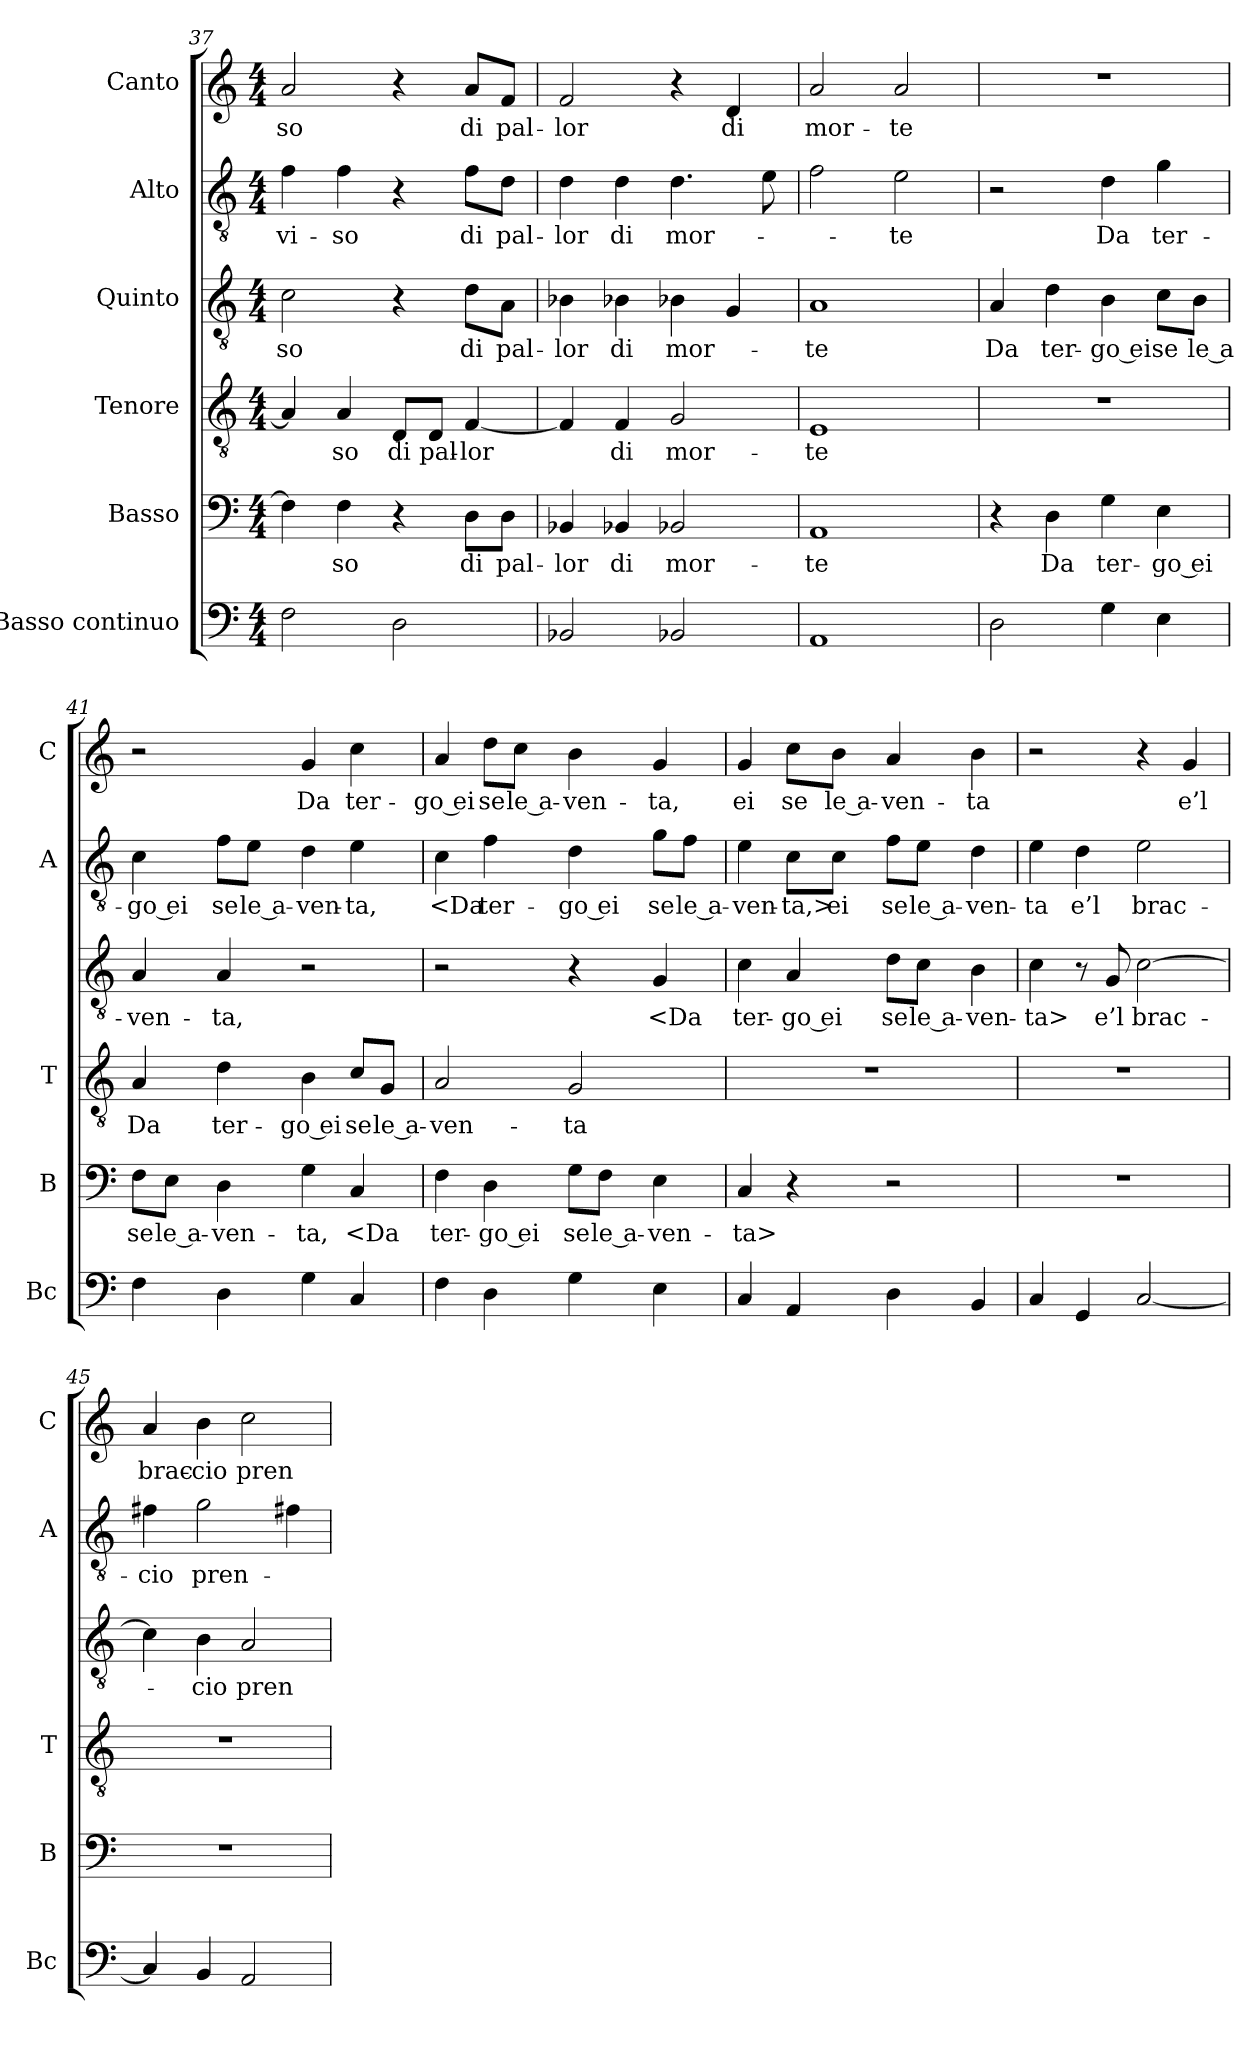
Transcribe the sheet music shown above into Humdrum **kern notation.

**kern	**kern	**text	**kern	**text	**kern	**text	**kern	**text	**kern	**text
*part6	*part5	*part5	*part4	*part4	*part3	*part3	*part2	*part2	*part1	*part1
*staff6	*staff5	*staff5	*staff4	*staff4	*staff3	*staff3	*staff2	*staff2	*staff1	*staff1
*I"Basso continuo	*I"Basso	*	*I"Tenore	*	*I"Quinto	*	*I"Alto	*	*I"Canto	*
*I'Bc	*I'B	*	*I'T	*	*	*	*I'A	*	*I'C	*
*clefF4	*clefF4	*	*clefGv2	*	*clefGv2	*	*clefGv2	*	*clefG2	*
*k[]	*k[]	*	*k[]	*	*k[]	*	*k[]	*	*k[]	*
*C:	*C:	*	*C:	*	*C:	*	*C:	*	*C:	*
*M4/4	*M4/4	*	*M4/4	*	*M4/4	*	*M4/4	*	*M4/4	*
=37	=37	=37	=37	=37	=37	=37	=37	=37	=37	=37
2F	4F]	.	4A]	.	2c	-so	4f	vi-	2a	-so
.	4F	-so	4A	-so	.	.	4f	-so	.	.
2D	4r	.	8D/L	di	4r	.	4r	.	4r	.
.	.	.	8D/J	pal-	.	.	.	.	.	.
.	8D\L	di	[4F	-lor	8d\L	di	8f\L	di	8a/L	di
.	8D\J	pal-	.	.	8A\J	pal-	8d\J	pal-	8f/J	pal-
=38	=38	=38	=38	=38	=38	=38	=38	=38	=38	=38
2BB-X	4BB-X	-lor	4F]	.	4B-X	-lor	4d	-lor	2f	-lor
.	4BB-X	di	4F	di	4B-X	di	4d	di	.	.
2BB-X	2BB-X	mor-	2G	mor-	4B-X	mor-	4.d	mor-	4r	.
.	.	.	.	.	4G	.	.	.	4d	di
.	.	.	.	.	.	.	8e	.	.	.
=39	=39	=39	=39	=39	=39	=39	=39	=39	=39	=39
1AA	1AA	-te	1E	-te	1A	-te	2f	.	2a	mor-
.	.	.	.	.	.	.	2e	-te	2a	-te
=40	=40	=40	=40	=40	=40	=40	=40	=40	=40	=40
2D	4r	.	1r	.	4A	Da	2r	.	1r	.
.	4D	Da	.	.	4d	ter-	.	.	.	.
4G	4G	ter-	.	.	4B	-go ei	4d	Da	.	.
4E	4E	-go ei	.	.	8c\L	se	4g	ter-	.	.
.	.	.	.	.	8B\J	le a-	.	.	.	.
=41	=41	=41	=41	=41	=41	=41	=41	=41	=41	=41
4F	8F\L	se	4A	Da	4A	-ven-	4c	-go ei	2r	.
.	8E\J	le a-	.	.	.	.	.	.	.	.
4D	4D	-ven-	4d	ter-	4A	-ta,	8f\L	se	.	.
.	.	.	.	.	.	.	8e\J	le a-	.	.
4G	4G	-ta,	4B	-go ei	2r	.	4d	-ven-	4g	Da
4C	4C	<Da	8c/L	se	.	.	4e	-ta,	4cc	ter-
.	.	.	8G/J	le a-	.	.	.	.	.	.
=42	=42	=42	=42	=42	=42	=42	=42	=42	=42	=42
4F	4F	ter-	2A	-ven-	2r	.	4c	<Da	4a	-go ei
4D	4D	-go ei	.	.	.	.	4f	ter-	8dd\L	se
.	.	.	.	.	.	.	.	.	8cc\J	le a-
4G	8G\L	se	2G	-ta	4r	.	4d	-go ei	4b	-ven-
.	8F\J	le a-	.	.	.	.	.	.	.	.
4E	4E	-ven-	.	.	4G	<Da	8g\L	se	4g	-ta,
.	.	.	.	.	.	.	8f\J	le a-	.	.
=43	=43	=43	=43	=43	=43	=43	=43	=43	=43	=43
4C	4C	-ta>	1r	.	4c	ter-	4e	-ven-	4g	ei
4AA	4r	.	.	.	4A	-go ei	8c\L	-ta,>	8cc\L	se
.	.	.	.	.	.	.	8c\J	ei	8b\J	le a-
4D	2r	.	.	.	8d\L	se	8f\L	se	4a	-ven-
.	.	.	.	.	8c\J	le a-	8e\J	le a-	.	.
4BB	.	.	.	.	4B	-ven-	4d	-ven-	4b	-ta
=44	=44	=44	=44	=44	=44	=44	=44	=44	=44	=44
4C	1r	.	1r	.	4c	-ta>	4e	-ta	2r	.
4GG	.	.	.	.	8r	.	4d	e’l	.	.
.	.	.	.	.	8G	e’l	.	.	.	.
[2C	.	.	.	.	[2c	brac-	2e	brac-	4r	.
.	.	.	.	.	.	.	.	.	4g	e’l
=45	=45	=45	=45	=45	=45	=45	=45	=45	=45	=45
4C]	1r	.	1r	.	4c]	.	4f#X	-cio	4a	brac-
4BB	.	.	.	.	4B	-cio	2g	pren-	4b	-cio
2AA	.	.	.	.	2A	pren-	.	.	2cc	pren-
.	.	.	.	.	.	.	4f#X	.	.	.
=	=	=	=	=	=	=	=	=	=	=
*-	*-	*-	*-	*-	*-	*-	*-	*-	*-	*-
